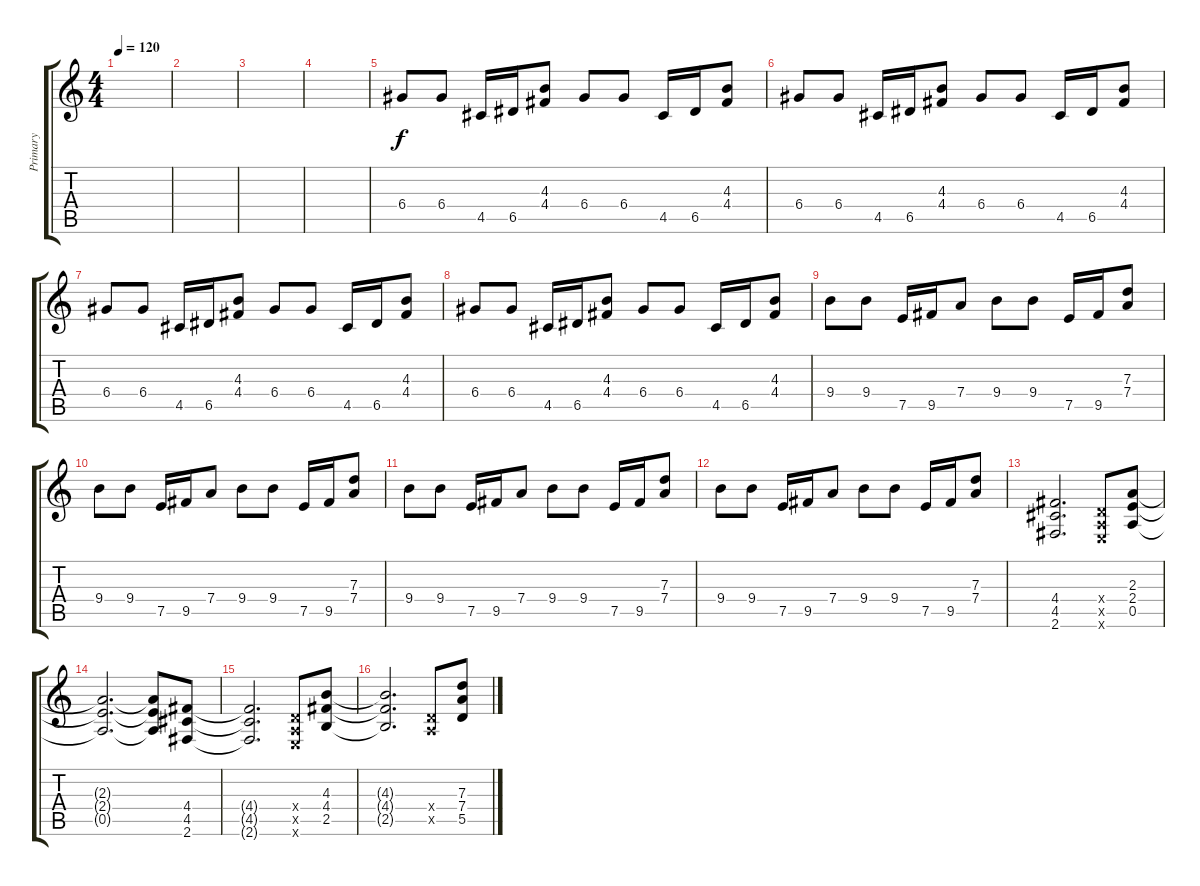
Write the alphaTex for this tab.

\track ("Primary" "Primary") {instrument distortionguitar}
\staff {score tabs}
\tuning (E4 B3 G3 D3 A2 E2) {hide}
\ts (4 4)
\tempo 120
\clef g2
\ks c
|
|
|
|
6.4.8 6.4.8 4.5.16 6.5.16 (4.3 4.4).8 6.4.8 6.4.8 4.5.16 6.5.16 (4.3 4.4).8 |
6.4.8 6.4.8 4.5.16 6.5.16 (4.3 4.4).8 6.4.8 6.4.8 4.5.16 6.5.16 (4.3 4.4).8 |
6.4.8 6.4.8 4.5.16 6.5.16 (4.3 4.4).8 6.4.8 6.4.8 4.5.16 6.5.16 (4.3 4.4).8 |
6.4.8 6.4.8 4.5.16 6.5.16 (4.3 4.4).8 6.4.8 6.4.8 4.5.16 6.5.16 (4.3 4.4).8 |
9.4.8 9.4.8 7.5.16 9.5.16 7.4.8 9.4.8 9.4.8 7.5.16 9.5.16 (7.3 7.4).8 |
9.4.8 9.4.8 7.5.16 9.5.16 7.4.8 9.4.8 9.4.8 7.5.16 9.5.16 (7.3 7.4).8 |
9.4.8 9.4.8 7.5.16 9.5.16 7.4.8 9.4.8 9.4.8 7.5.16 9.5.16 (7.3 7.4).8 |
9.4.8 9.4.8 7.5.16 9.5.16 7.4.8 9.4.8 9.4.8 7.5.16 9.5.16 (7.3 7.4).8 |
(4.4 4.5 2.6).2{d} (0.4{x} 0.5{x} 0.6{x}).8 (2.3 2.4 0.5).8 |
(2.3{t} 2.4{t} 0.5{t}).2{d} (2.3{t} 2.4{t} 0.5{t}).8 (4.4 4.5 2.6).8 |
(4.4{t} 4.5{t} 2.6{t}).2{d} (0.4{x} 0.5{x} 0.6{x}).8 (4.3 4.4 2.5).8 |
(4.3{t} 4.4{t} 2.5{t}).2{d} (0.4{x} 0.5{x}).8 (7.3 7.4 5.5).8
